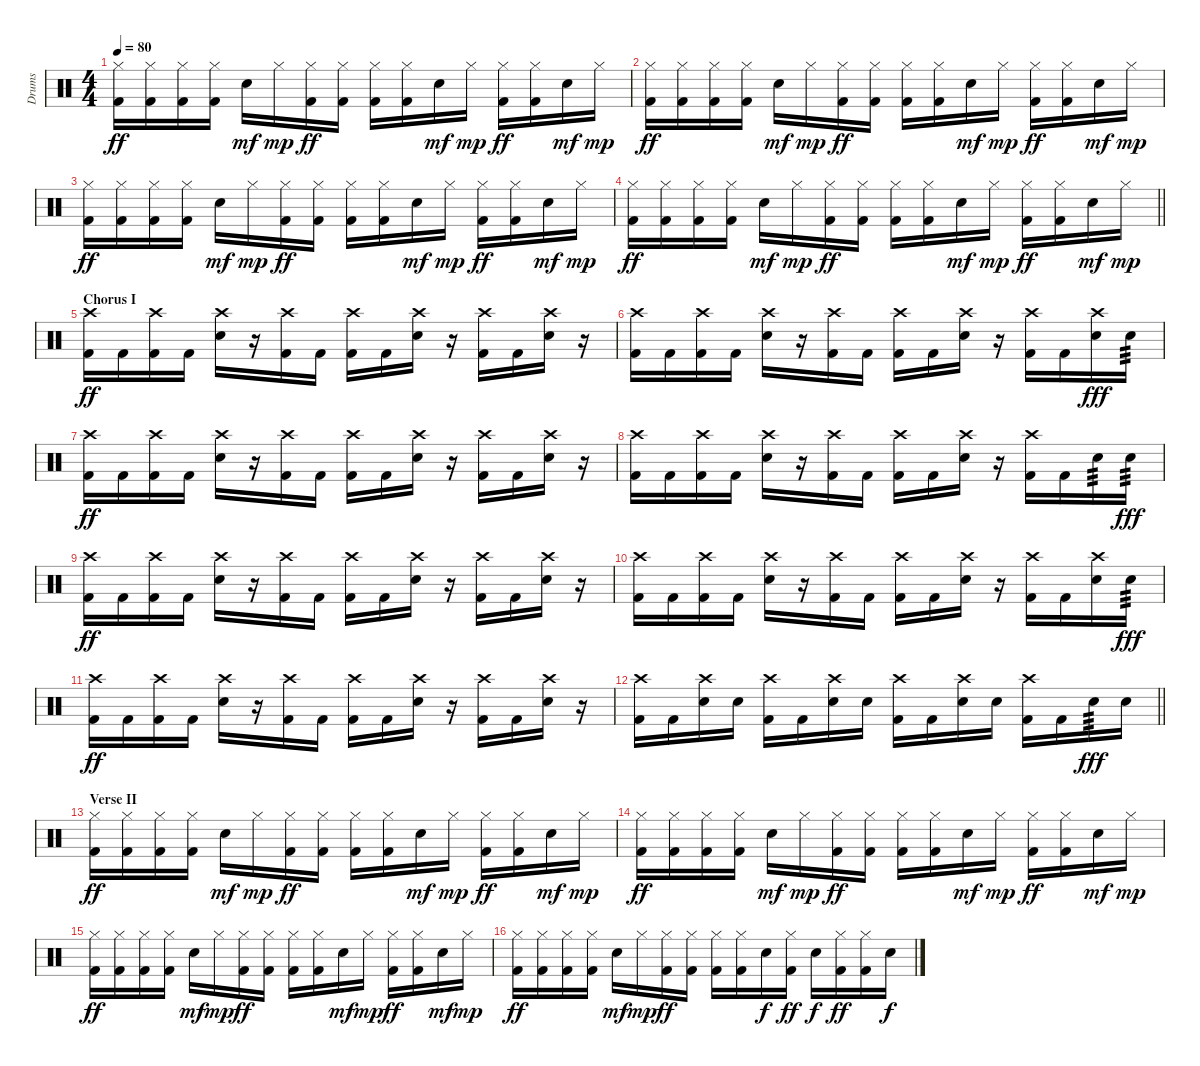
\track ("Drums" "Drums") {instrument percussion}
\staff {score}
\articulation defaults
\ts (4 4)
\tempo 80
\clef neutral
\ks c
("Hi-Hat (closed)" "Kick (hit) 2").16{dy ff} ("Hi-Hat (closed)" "Kick (hit) 2").16 ("Hi-Hat (closed)" "Kick (hit) 2").16 ("Hi-Hat (closed)" "Kick (hit) 2").16 "Snare (hit) 2".16{dy mf} "Hi-Hat (closed)".16{dy mp} ("Hi-Hat (closed)" "Kick (hit) 2").16{dy ff} ("Hi-Hat (closed)" "Kick (hit) 2").16 ("Hi-Hat (closed)" "Kick (hit) 2").16 ("Hi-Hat (closed)" "Kick (hit) 2").16 "Snare (hit) 2".16{dy mf} "Hi-Hat (closed)".16{dy mp} ("Hi-Hat (closed)" "Kick (hit) 2").16{dy ff} ("Hi-Hat (closed)" "Kick (hit) 2").16 "Snare (hit) 2".16{dy mf} "Hi-Hat (closed)".16{dy mp} |
("Hi-Hat (closed)" "Kick (hit) 2").16{dy ff} ("Hi-Hat (closed)" "Kick (hit) 2").16 ("Hi-Hat (closed)" "Kick (hit) 2").16 ("Hi-Hat (closed)" "Kick (hit) 2").16 "Snare (hit) 2".16{dy mf} "Hi-Hat (closed)".16{dy mp} ("Hi-Hat (closed)" "Kick (hit) 2").16{dy ff} ("Hi-Hat (closed)" "Kick (hit) 2").16 ("Hi-Hat (closed)" "Kick (hit) 2").16 ("Hi-Hat (closed)" "Kick (hit) 2").16 "Snare (hit) 2".16{dy mf} "Hi-Hat (closed)".16{dy mp} ("Hi-Hat (closed)" "Kick (hit) 2").16{dy ff} ("Hi-Hat (closed)" "Kick (hit) 2").16 "Snare (hit) 2".16{dy mf} "Hi-Hat (closed)".16{dy mp} |
("Hi-Hat (closed)" "Kick (hit) 2").16{dy ff} ("Hi-Hat (closed)" "Kick (hit) 2").16 ("Hi-Hat (closed)" "Kick (hit) 2").16 ("Hi-Hat (closed)" "Kick (hit) 2").16 "Snare (hit) 2".16{dy mf} "Hi-Hat (closed)".16{dy mp} ("Hi-Hat (closed)" "Kick (hit) 2").16{dy ff} ("Hi-Hat (closed)" "Kick (hit) 2").16 ("Hi-Hat (closed)" "Kick (hit) 2").16 ("Hi-Hat (closed)" "Kick (hit) 2").16 "Snare (hit) 2".16{dy mf} "Hi-Hat (closed)".16{dy mp} ("Hi-Hat (closed)" "Kick (hit) 2").16{dy ff} ("Hi-Hat (closed)" "Kick (hit) 2").16 "Snare (hit) 2".16{dy mf} "Hi-Hat (closed)".16{dy mp} |
\barLineRight lightlight
("Hi-Hat (closed)" "Kick (hit) 2").16{dy ff} ("Hi-Hat (closed)" "Kick (hit) 2").16 ("Hi-Hat (closed)" "Kick (hit) 2").16 ("Hi-Hat (closed)" "Kick (hit) 2").16 "Snare (hit) 2".16{dy mf} "Hi-Hat (closed)".16{dy mp} ("Hi-Hat (closed)" "Kick (hit) 2").16{dy ff} ("Hi-Hat (closed)" "Kick (hit) 2").16 ("Hi-Hat (closed)" "Kick (hit) 2").16 ("Hi-Hat (closed)" "Kick (hit) 2").16 "Snare (hit) 2".16{dy mf} "Hi-Hat (closed)".16{dy mp} ("Hi-Hat (closed)" "Kick (hit) 2").16{dy ff} ("Hi-Hat (closed)" "Kick (hit) 2").16 "Snare (hit) 2".16{dy mf} "Hi-Hat (closed)".16{dy mp} |
\section ("" "Chorus I")
("Crash high (hit)" "Kick (hit) 2").16{dy ff} "Kick (hit) 2".16 ("Crash high (hit)" "Kick (hit) 2").16 "Kick (hit) 2".16 ("Crash high (hit)" "Snare (hit) 2").16 r.16 ("Crash high (hit)" "Kick (hit) 2").16 "Kick (hit) 2".16 ("Crash high (hit)" "Kick (hit) 2").16 "Kick (hit) 2".16 ("Crash high (hit)" "Snare (hit) 2").16 r.16 ("Crash high (hit)" "Kick (hit) 2").16 "Kick (hit) 2".16 ("Crash high (hit)" "Snare (hit) 2").16 r.16 |
("Crash high (hit)" "Kick (hit) 2").16 "Kick (hit) 2".16 ("Crash high (hit)" "Kick (hit) 2").16 "Kick (hit) 2".16 ("Crash high (hit)" "Snare (hit) 2").16 r.16 ("Crash high (hit)" "Kick (hit) 2").16 "Kick (hit) 2".16 ("Crash high (hit)" "Kick (hit) 2").16 "Kick (hit) 2".16 ("Crash high (hit)" "Snare (hit) 2").16 r.16 ("Crash high (hit)" "Kick (hit) 2").16 "Kick (hit) 2".16 ("Crash high (hit)" "Snare (hit) 2").16{dy fff} "Snare (hit) 2".16{tp 3} |
("Crash high (hit)" "Kick (hit) 2").16{dy ff} "Kick (hit) 2".16 ("Crash high (hit)" "Kick (hit) 2").16 "Kick (hit) 2".16 ("Crash high (hit)" "Snare (hit) 2").16 r.16 ("Crash high (hit)" "Kick (hit) 2").16 "Kick (hit) 2".16 ("Crash high (hit)" "Kick (hit) 2").16 "Kick (hit) 2".16 ("Crash high (hit)" "Snare (hit) 2").16 r.16 ("Crash high (hit)" "Kick (hit) 2").16 "Kick (hit) 2".16 ("Crash high (hit)" "Snare (hit) 2").16 r.16 |
("Crash high (hit)" "Kick (hit) 2").16 "Kick (hit) 2".16 ("Crash high (hit)" "Kick (hit) 2").16 "Kick (hit) 2".16 ("Crash high (hit)" "Snare (hit) 2").16 r.16 ("Crash high (hit)" "Kick (hit) 2").16 "Kick (hit) 2".16 ("Crash high (hit)" "Kick (hit) 2").16 "Kick (hit) 2".16 ("Crash high (hit)" "Snare (hit) 2").16 r.16 ("Crash high (hit)" "Kick (hit) 2").16 "Kick (hit) 2".16 "Snare (hit) 2".16{tp 3} "Snare (hit) 2".16{tp 3 dy fff} |
("Crash high (hit)" "Kick (hit) 2").16{dy ff} "Kick (hit) 2".16 ("Crash high (hit)" "Kick (hit) 2").16 "Kick (hit) 2".16 ("Crash high (hit)" "Snare (hit) 2").16 r.16 ("Crash high (hit)" "Kick (hit) 2").16 "Kick (hit) 2".16 ("Crash high (hit)" "Kick (hit) 2").16 "Kick (hit) 2".16 ("Crash high (hit)" "Snare (hit) 2").16 r.16 ("Crash high (hit)" "Kick (hit) 2").16 "Kick (hit) 2".16 ("Crash high (hit)" "Snare (hit) 2").16 r.16 |
("Crash high (hit)" "Kick (hit) 2").16 "Kick (hit) 2".16 ("Crash high (hit)" "Kick (hit) 2").16 "Kick (hit) 2".16 ("Crash high (hit)" "Snare (hit) 2").16 r.16 ("Crash high (hit)" "Kick (hit) 2").16 "Kick (hit) 2".16 ("Crash high (hit)" "Kick (hit) 2").16 "Kick (hit) 2".16 ("Crash high (hit)" "Snare (hit) 2").16 r.16 ("Crash high (hit)" "Kick (hit) 2").16 "Kick (hit) 2".16 ("Crash high (hit)" "Snare (hit) 2").16 "Snare (hit) 2".16{tp 3 dy fff} |
("Crash high (hit)" "Kick (hit) 2").16{dy ff} "Kick (hit) 2".16 ("Crash high (hit)" "Kick (hit) 2").16 "Kick (hit) 2".16 ("Crash high (hit)" "Snare (hit) 2").16 r.16 ("Crash high (hit)" "Kick (hit) 2").16 "Kick (hit) 2".16 ("Crash high (hit)" "Kick (hit) 2").16 "Kick (hit) 2".16 ("Crash high (hit)" "Snare (hit) 2").16 r.16 ("Crash high (hit)" "Kick (hit) 2").16 "Kick (hit) 2".16 ("Crash high (hit)" "Snare (hit) 2").16 r.16 |
\barLineRight lightlight
("Crash high (hit)" "Kick (hit) 2").16 "Kick (hit) 2".16 ("Crash high (hit)" "Snare (hit) 2").16 "Snare (hit) 2".16 ("Crash high (hit)" "Kick (hit) 2").16 "Kick (hit) 2".16 ("Crash high (hit)" "Snare (hit) 2").16 "Snare (hit) 2".16 ("Crash high (hit)" "Kick (hit) 2").16 "Kick (hit) 2".16 ("Crash high (hit)" "Snare (hit) 2").16 "Snare (hit) 2".16 ("Crash high (hit)" "Kick (hit) 2").16 "Kick (hit) 2".16 "Snare (hit) 2".16{tp 3 dy fff} "Snare (hit) 2".16 |
\section ("" "Verse II")
("Hi-Hat (closed)" "Kick (hit) 2").16{dy ff} ("Hi-Hat (closed)" "Kick (hit) 2").16 ("Hi-Hat (closed)" "Kick (hit) 2").16 ("Hi-Hat (closed)" "Kick (hit) 2").16 "Snare (hit) 2".16{dy mf} "Hi-Hat (closed)".16{dy mp} ("Hi-Hat (closed)" "Kick (hit) 2").16{dy ff} ("Hi-Hat (closed)" "Kick (hit) 2").16 ("Hi-Hat (closed)" "Kick (hit) 2").16 ("Hi-Hat (closed)" "Kick (hit) 2").16 "Snare (hit) 2".16{dy mf} "Hi-Hat (closed)".16{dy mp} ("Hi-Hat (closed)" "Kick (hit) 2").16{dy ff} ("Hi-Hat (closed)" "Kick (hit) 2").16 "Snare (hit) 2".16{dy mf} "Hi-Hat (closed)".16{dy mp} |
("Hi-Hat (closed)" "Kick (hit) 2").16{dy ff} ("Hi-Hat (closed)" "Kick (hit) 2").16 ("Hi-Hat (closed)" "Kick (hit) 2").16 ("Hi-Hat (closed)" "Kick (hit) 2").16 "Snare (hit) 2".16{dy mf} "Hi-Hat (closed)".16{dy mp} ("Hi-Hat (closed)" "Kick (hit) 2").16{dy ff} ("Hi-Hat (closed)" "Kick (hit) 2").16 ("Hi-Hat (closed)" "Kick (hit) 2").16 ("Hi-Hat (closed)" "Kick (hit) 2").16 "Snare (hit) 2".16{dy mf} "Hi-Hat (closed)".16{dy mp} ("Hi-Hat (closed)" "Kick (hit) 2").16{dy ff} ("Hi-Hat (closed)" "Kick (hit) 2").16 "Snare (hit) 2".16{dy mf} "Hi-Hat (closed)".16{dy mp} |
("Hi-Hat (closed)" "Kick (hit) 2").16{dy ff} ("Hi-Hat (closed)" "Kick (hit) 2").16 ("Hi-Hat (closed)" "Kick (hit) 2").16 ("Hi-Hat (closed)" "Kick (hit) 2").16 "Snare (hit) 2".16{dy mf} "Hi-Hat (closed)".16{dy mp} ("Hi-Hat (closed)" "Kick (hit) 2").16{dy ff} ("Hi-Hat (closed)" "Kick (hit) 2").16 ("Hi-Hat (closed)" "Kick (hit) 2").16 ("Hi-Hat (closed)" "Kick (hit) 2").16 "Snare (hit) 2".16{dy mf} "Hi-Hat (closed)".16{dy mp} ("Hi-Hat (closed)" "Kick (hit) 2").16{dy ff} ("Hi-Hat (closed)" "Kick (hit) 2").16 "Snare (hit) 2".16{dy mf} "Hi-Hat (closed)".16{dy mp} |
("Hi-Hat (closed)" "Kick (hit) 2").16{dy ff} ("Hi-Hat (closed)" "Kick (hit) 2").16 ("Hi-Hat (closed)" "Kick (hit) 2").16 ("Hi-Hat (closed)" "Kick (hit) 2").16 "Snare (hit) 2".16{dy mf} "Hi-Hat (closed)".16{dy mp} ("Hi-Hat (closed)" "Kick (hit) 2").16{dy ff} ("Hi-Hat (closed)" "Kick (hit) 2").16 ("Hi-Hat (closed)" "Kick (hit) 2").16 ("Hi-Hat (closed)" "Kick (hit) 2").16 "Snare (hit) 2".16{dy f} ("Hi-Hat (closed)" "Kick (hit) 2").16{dy ff} "Snare (hit) 2".16{dy f} ("Hi-Hat (closed)" "Kick (hit) 2").16{dy ff} ("Hi-Hat (closed)" "Kick (hit) 2").16 "Snare (hit) 2".16{dy f}
